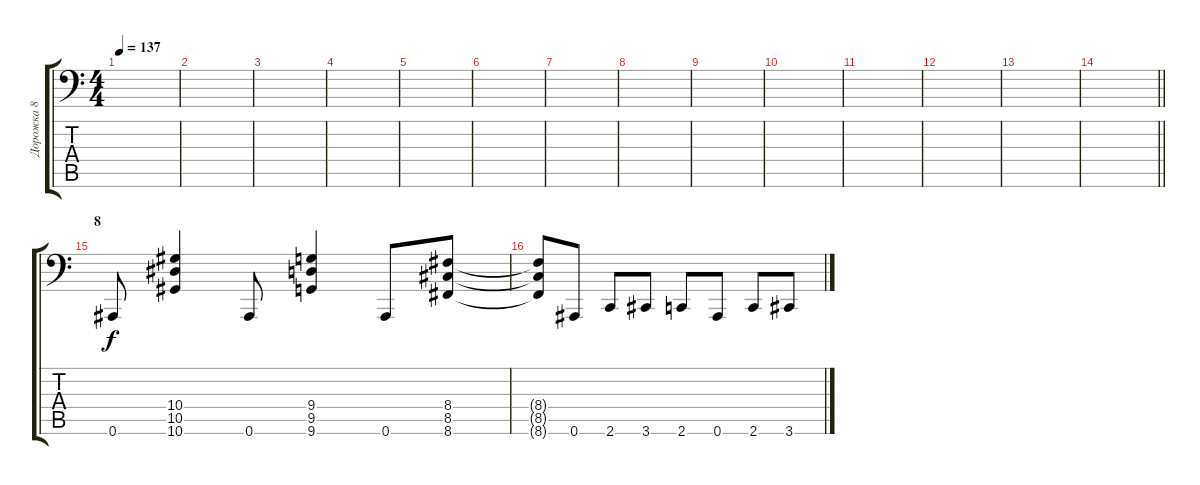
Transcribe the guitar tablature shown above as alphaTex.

\track ("Дорожка 8" "Дорожка 8") {instrument acousticgrandpiano}
\staff {score tabs}
\tuning (C4 G3 Eb3 Bb2 F2 Bb1) {hide}
\ts (4 4)
\tempo 137
\clef f4
\ks c
|
|
|
|
|
|
|
|
|
|
|
|
|
\barLineRight lightlight
|
\section ("" "8")
0.6.8 (10.4 10.5 10.6).4 0.6.8 (9.4 9.5 9.6).4 0.6.8 (8.4 8.5 8.6).8 |
(8.4{t} 8.5{t} 8.6{t}).8 0.6.8 2.6.8 3.6.8 2.6.8 0.6.8 2.6.8 3.6.8
